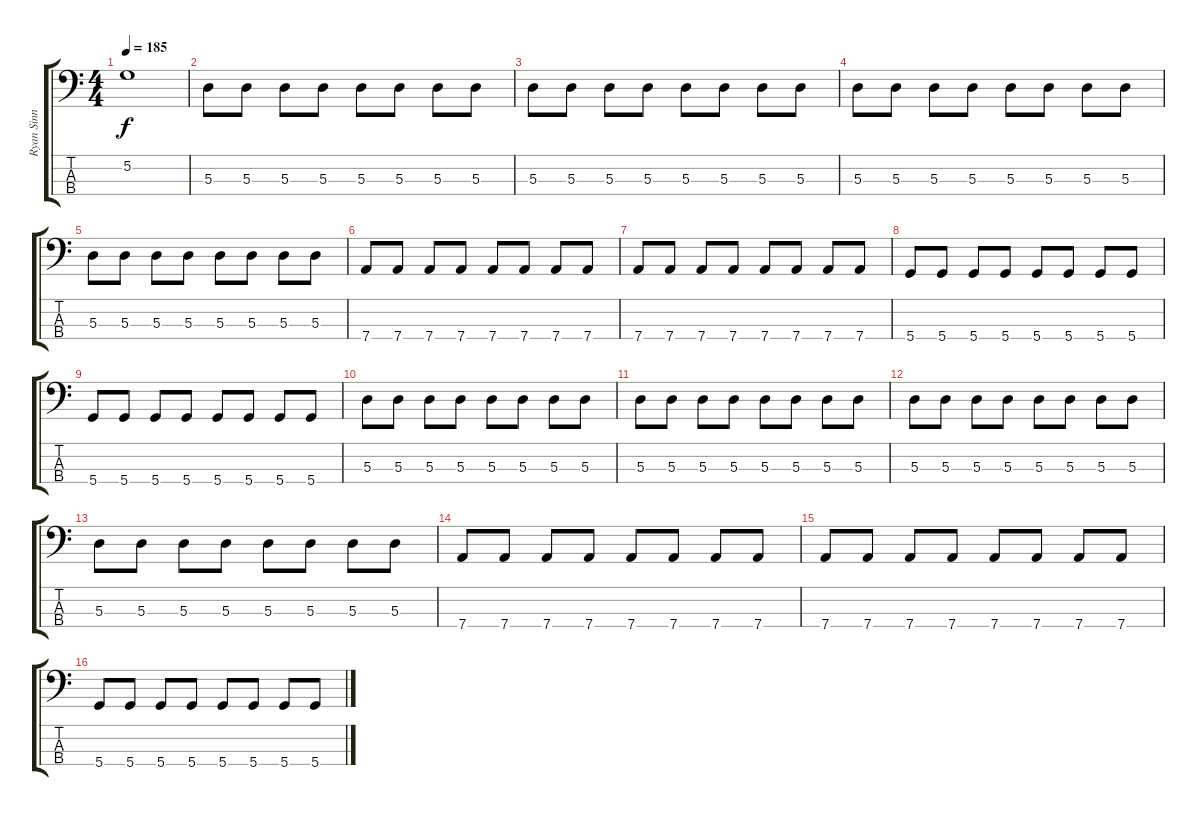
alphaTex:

\track ("Ryan Sinn Bass" "Ryan Sinn ") {instrument electricbasspick}
\staff {score tabs}
\tuning (G2 D2 A1 D1) {hide}
\ts (4 4)
\tempo 185
\clef f4
\ks c
5.2{t}.1{dy f} |
5.3.8 5.3.8 5.3.8 5.3.8 5.3.8 5.3.8 5.3.8 5.3.8 |
5.3.8 5.3.8 5.3.8 5.3.8 5.3.8 5.3.8 5.3.8 5.3.8 |
5.3.8 5.3.8 5.3.8 5.3.8 5.3.8 5.3.8 5.3.8 5.3.8 |
5.3.8 5.3.8 5.3.8 5.3.8 5.3.8 5.3.8 5.3.8 5.3.8 |
7.4.8 7.4.8 7.4.8 7.4.8 7.4.8 7.4.8 7.4.8 7.4.8 |
7.4.8 7.4.8 7.4.8 7.4.8 7.4.8 7.4.8 7.4.8 7.4.8 |
5.4.8 5.4.8 5.4.8 5.4.8 5.4.8 5.4.8 5.4.8 5.4.8 |
5.4.8 5.4.8 5.4.8 5.4.8 5.4.8 5.4.8 5.4.8 5.4.8 |
5.3.8 5.3.8 5.3.8 5.3.8 5.3.8 5.3.8 5.3.8 5.3.8 |
5.3.8 5.3.8 5.3.8 5.3.8 5.3.8 5.3.8 5.3.8 5.3.8 |
5.3.8 5.3.8 5.3.8 5.3.8 5.3.8 5.3.8 5.3.8 5.3.8 |
5.3.8 5.3.8 5.3.8 5.3.8 5.3.8 5.3.8 5.3.8 5.3.8 |
7.4.8 7.4.8 7.4.8 7.4.8 7.4.8 7.4.8 7.4.8 7.4.8 |
7.4.8 7.4.8 7.4.8 7.4.8 7.4.8 7.4.8 7.4.8 7.4.8 |
5.4.8 5.4.8 5.4.8 5.4.8 5.4.8 5.4.8 5.4.8 5.4.8
